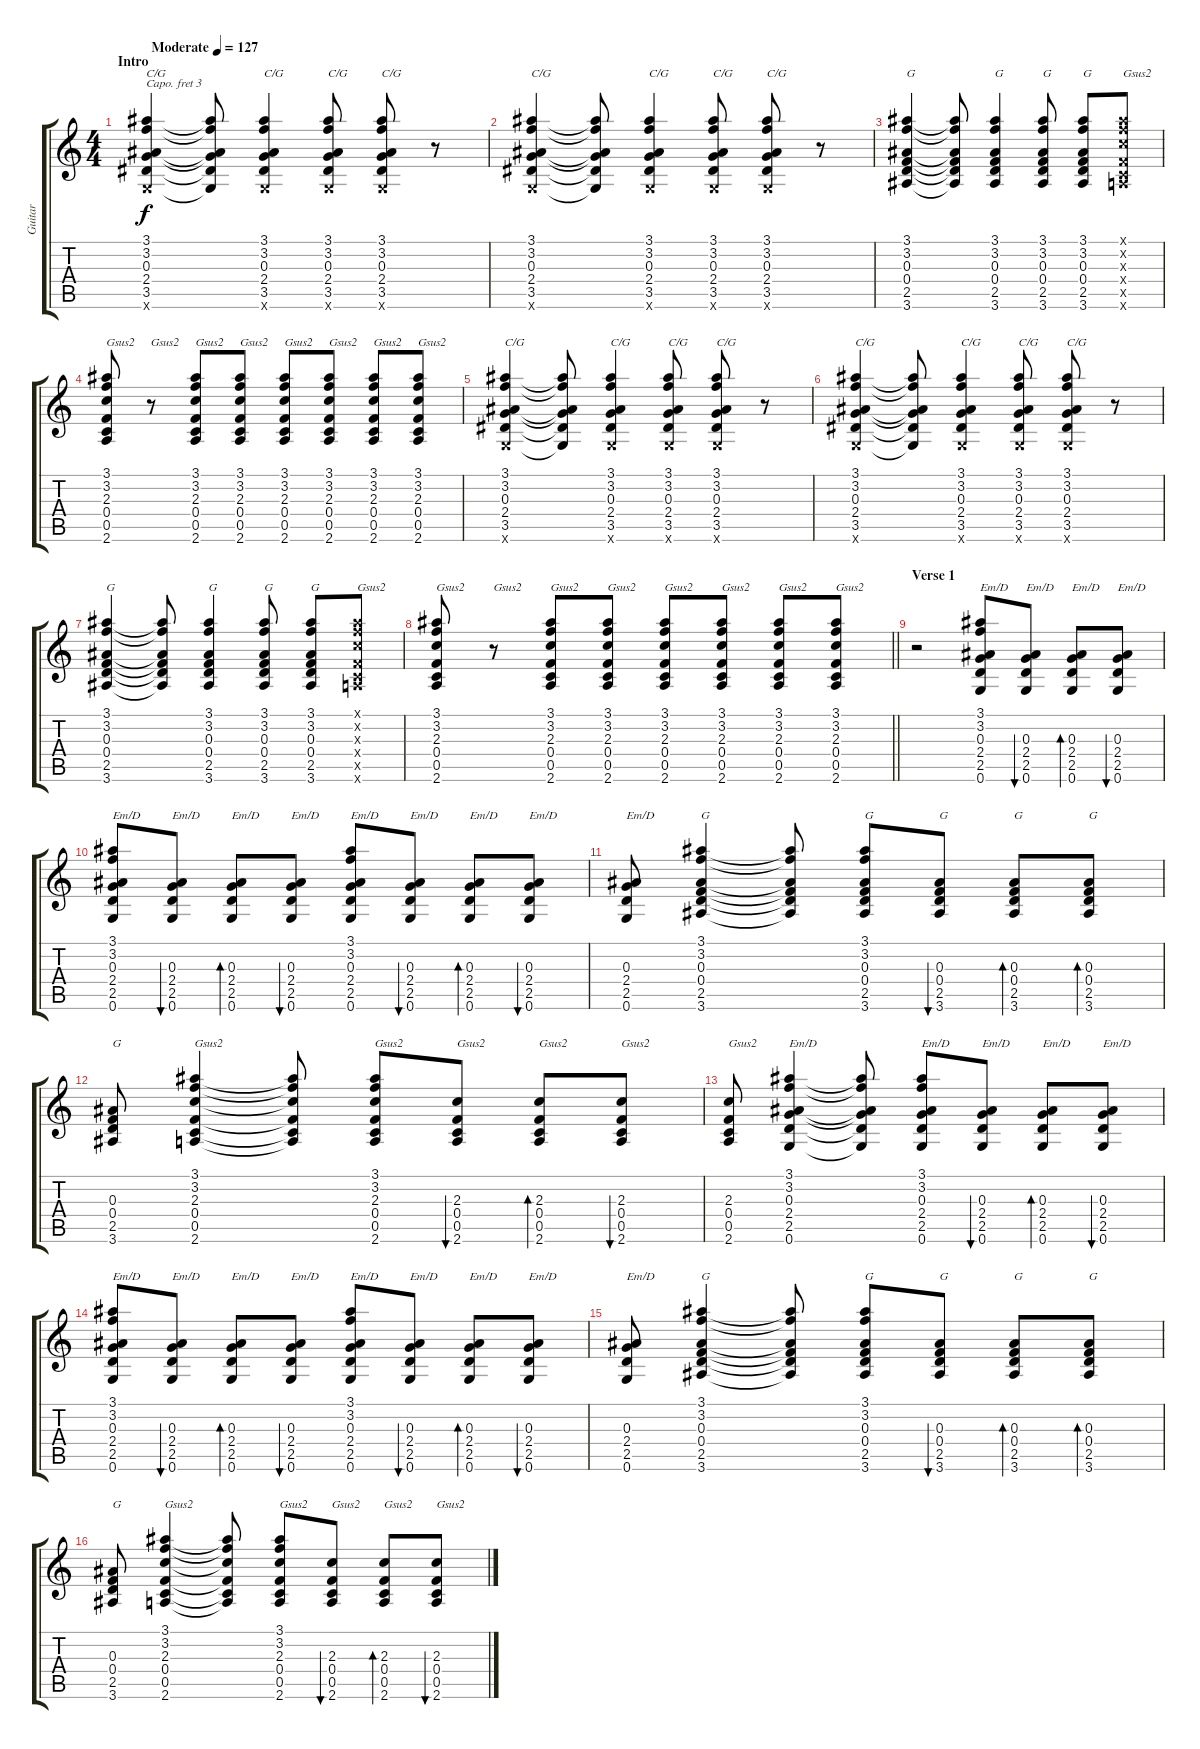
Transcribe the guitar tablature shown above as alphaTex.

\track ("Guitar" "Guitar") {instrument acousticguitarsteel}
\staff {score tabs}
\capo 3
\tuning (E4 B3 G3 D3 A2 E2) {hide}
\ts (4 4)
\section ("" "Intro")
\tempo (127 "Moderate")
\clef g2
\ks c
(3.1 3.2 0.3 2.4 3.5 0.6{x}).4{txt "C/G" dy f instrument acousticguitarsteel} (3.1{t} 3.2{t} 0.3{t} 2.4{t} 3.5{t} 0.6{t}).8 (3.1 3.2 0.3 2.4 3.5 0.6{x}).4{txt "C/G"} (3.1 3.2 0.3 2.4 3.5 0.6{x}).8{txt "C/G"} (3.1 3.2 0.3 2.4 3.5 0.6{x}).8{txt "C/G"} r.8 |
(3.1 3.2 0.3 2.4 3.5 0.6{x}).4{txt "C/G"} (3.1{t} 3.2{t} 0.3{t} 2.4{t} 3.5{t} 0.6{t}).8 (3.1 3.2 0.3 2.4 3.5 0.6{x}).4{txt "C/G"} (3.1 3.2 0.3 2.4 3.5 0.6{x}).8{txt "C/G"} (3.1 3.2 0.3 2.4 3.5 0.6{x}).8{txt "C/G"} r.8 |
(3.1 3.2 0.3 0.4 2.5 3.6).4{txt "G"} (3.1{t} 3.2{t} 0.3{t} 0.4{t} 2.5{t} 3.6{t}).8 (3.1 3.2 0.3 0.4 2.5 3.6).4{txt "G"} (3.1 3.2 0.3 0.4 2.5 3.6).8{txt "G"} (3.1 3.2 0.3 0.4 2.5 3.6).8{txt "G"} (3.1{x} 3.2{x} 2.3{x} 0.4{x} 0.5{x} 2.6{x}).8{txt "Gsus2"} |
(3.1 3.2 2.3 0.4 0.5 2.6).8{txt "Gsus2"} r.8{txt "Gsus2" volume 5} (3.1 3.2 2.3 0.4 0.5 2.6).8{txt "Gsus2" volume 10} (3.1 3.2 2.3 0.4 0.5 2.6).8{txt "Gsus2"} (3.1 3.2 2.3 0.4 0.5 2.6).8{txt "Gsus2"} (3.1 3.2 2.3 0.4 0.5 2.6).8{txt "Gsus2"} (3.1 3.2 2.3 0.4 0.5 2.6).8{txt "Gsus2"} (3.1 3.2 2.3 0.4 0.5 2.6).8{txt "Gsus2"} |
(3.1 3.2 0.3 2.4 3.5 0.6{x}).4{txt "C/G"} (3.1{t} 3.2{t} 0.3{t} 2.4{t} 3.5{t} 0.6{t}).8 (3.1 3.2 0.3 2.4 3.5 0.6{x}).4{txt "C/G"} (3.1 3.2 0.3 2.4 3.5 0.6{x}).8{txt "C/G"} (3.1 3.2 0.3 2.4 3.5 0.6{x}).8{txt "C/G"} r.8 |
(3.1 3.2 0.3 2.4 3.5 0.6{x}).4{txt "C/G"} (3.1{t} 3.2{t} 0.3{t} 2.4{t} 3.5{t} 0.6{t}).8 (3.1 3.2 0.3 2.4 3.5 0.6{x}).4{txt "C/G"} (3.1 3.2 0.3 2.4 3.5 0.6{x}).8{txt "C/G"} (3.1 3.2 0.3 2.4 3.5 0.6{x}).8{txt "C/G"} r.8 |
(3.1 3.2 0.3 0.4 2.5 3.6).4{txt "G"} (3.1{t} 3.2{t} 0.3{t} 0.4{t} 2.5{t} 3.6{t}).8 (3.1 3.2 0.3 0.4 2.5 3.6).4{txt "G"} (3.1 3.2 0.3 0.4 2.5 3.6).8{txt "G"} (3.1 3.2 0.3 0.4 2.5 3.6).8{txt "G"} (3.1{x} 3.2{x} 2.3{x} 0.4{x} 0.5{x} 2.6{x}).8{txt "Gsus2"} |
\barLineRight lightlight
(3.1 3.2 2.3 0.4 0.5 2.6).8{txt "Gsus2"} r.8{txt "Gsus2" volume 5} (3.1 3.2 2.3 0.4 0.5 2.6).8{txt "Gsus2" volume 10} (3.1 3.2 2.3 0.4 0.5 2.6).8{txt "Gsus2"} (3.1 3.2 2.3 0.4 0.5 2.6).8{txt "Gsus2"} (3.1 3.2 2.3 0.4 0.5 2.6).8{txt "Gsus2"} (3.1 3.2 2.3 0.4 0.5 2.6).8{txt "Gsus2"} (3.1 3.2 2.3 0.4 0.5 2.6).8{txt "Gsus2"} |
\section ("" "Verse 1")
r.2 (3.1 3.2 0.3 2.4 2.5 0.6).8{txt "Em/D"} (0.3 2.4 2.5 0.6).8{bu 60 txt "Em/D"} (0.3 2.4 2.5 0.6).8{bd 60 txt "Em/D"} (0.3 2.4 2.5 0.6).8{bu 60 txt "Em/D"} |
(3.1 3.2 0.3 2.4 2.5 0.6).8{txt "Em/D"} (0.3 2.4 2.5 0.6).8{bu 60 txt "Em/D"} (0.3 2.4 2.5 0.6).8{bd 60 txt "Em/D"} (0.3 2.4 2.5 0.6).8{bu 60 txt "Em/D"} (3.1 3.2 0.3 2.4 2.5 0.6).8{txt "Em/D"} (0.3 2.4 2.5 0.6).8{bu 60 txt "Em/D"} (0.3 2.4 2.5 0.6).8{bd 60 txt "Em/D"} (0.3 2.4 2.5 0.6).8{bu 60 txt "Em/D"} |
(0.3 2.4 2.5 0.6).8{txt "Em/D"} (3.1 3.2 0.3 0.4 2.5 3.6).4{txt "G"} (3.1{t} 3.2{t} 0.3{t} 0.4{t} 2.5{t} 3.6{t}).8 (3.1 3.2 0.3 0.4 2.5 3.6).8{txt "G"} (0.3 0.4 2.5 3.6).8{bu 60 txt "G"} (0.3 0.4 2.5 3.6).8{bd 60 txt "G"} (0.3 0.4 2.5 3.6).8{bd 60 txt "G"} |
(0.3 0.4 2.5 3.6).8{txt "G"} (3.1 3.2 2.3 0.4 0.5 2.6).4{txt "Gsus2"} (3.1{t} 3.2{t} 2.3{t} 0.4{t} 0.5{t} 2.6{t}).8 (3.1 3.2 2.3 0.4 0.5 2.6).8{txt "Gsus2"} (2.3 0.4 0.5 2.6).8{bu 60 txt "Gsus2"} (2.3 0.4 0.5 2.6).8{bd 60 txt "Gsus2"} (2.3 0.4 0.5 2.6).8{bu 60 txt "Gsus2"} |
(2.3 0.4 0.5 2.6).8{txt "Gsus2"} (3.1 3.2 0.3 2.4 2.5 0.6).4{txt "Em/D"} (3.1{t} 3.2{t} 0.3{t} 2.4{t} 2.5{t} 0.6{t}).8 (3.1 3.2 0.3 2.4 2.5 0.6).8{txt "Em/D"} (0.3 2.4 2.5 0.6).8{bu 60 txt "Em/D"} (0.3 2.4 2.5 0.6).8{bd 60 txt "Em/D"} (0.3 2.4 2.5 0.6).8{bu 60 txt "Em/D"} |
(3.1 3.2 0.3 2.4 2.5 0.6).8{txt "Em/D"} (0.3 2.4 2.5 0.6).8{bu 60 txt "Em/D"} (0.3 2.4 2.5 0.6).8{bd 60 txt "Em/D"} (0.3 2.4 2.5 0.6).8{bu 60 txt "Em/D"} (3.1 3.2 0.3 2.4 2.5 0.6).8{txt "Em/D"} (0.3 2.4 2.5 0.6).8{bu 60 txt "Em/D"} (0.3 2.4 2.5 0.6).8{bd 60 txt "Em/D"} (0.3 2.4 2.5 0.6).8{bu 60 txt "Em/D"} |
(0.3 2.4 2.5 0.6).8{txt "Em/D"} (3.1 3.2 0.3 0.4 2.5 3.6).4{txt "G"} (3.1{t} 3.2{t} 0.3{t} 0.4{t} 2.5{t} 3.6{t}).8 (3.1 3.2 0.3 0.4 2.5 3.6).8{txt "G"} (0.3 0.4 2.5 3.6).8{bu 60 txt "G"} (0.3 0.4 2.5 3.6).8{bd 60 txt "G"} (0.3 0.4 2.5 3.6).8{bd 60 txt "G"} |
(0.3 0.4 2.5 3.6).8{txt "G"} (3.1 3.2 2.3 0.4 0.5 2.6).4{txt "Gsus2"} (3.1{t} 3.2{t} 2.3{t} 0.4{t} 0.5{t} 2.6{t}).8 (3.1 3.2 2.3 0.4 0.5 2.6).8{txt "Gsus2"} (2.3 0.4 0.5 2.6).8{bu 60 txt "Gsus2"} (2.3 0.4 0.5 2.6).8{bd 60 txt "Gsus2"} (2.3 0.4 0.5 2.6).8{bu 60 txt "Gsus2"}
